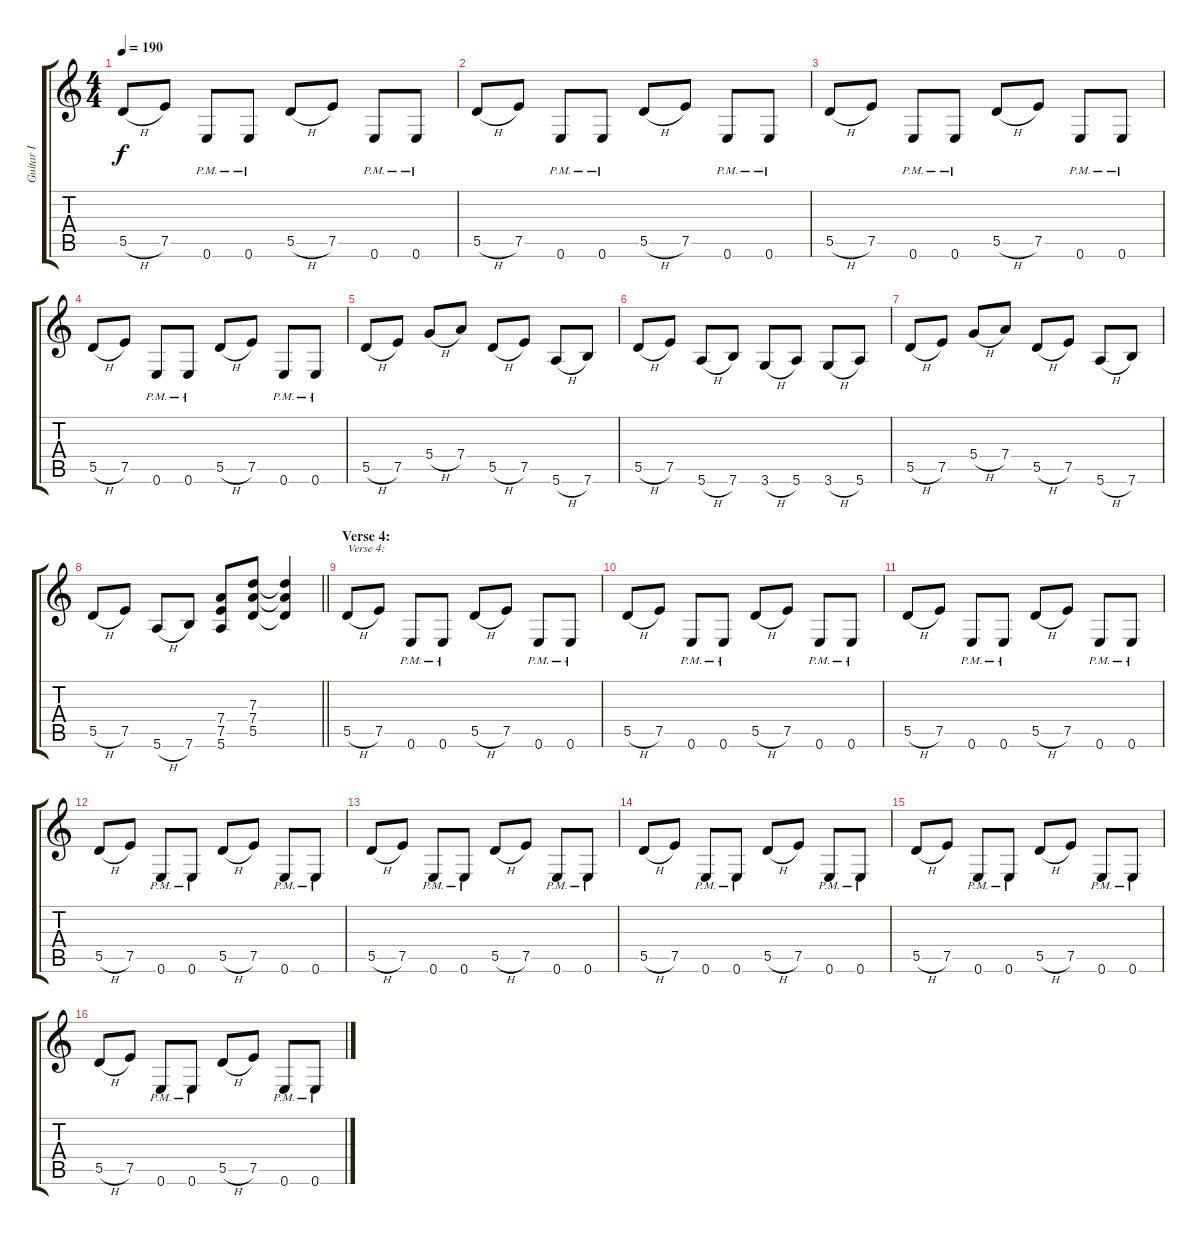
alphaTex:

\track ("Guitar I" "Guitar I") {instrument distortionguitar}
\staff {score tabs}
\tuning (E4 B3 G3 D3 A2 E2) {hide}
\ts (4 4)
\tempo 190
\clef g2
\ks c
5.5{h}.8{dy f} 7.5.8 0.6{pm}.8 0.6{pm}.8 5.5{h}.8 7.5.8 0.6{pm}.8 0.6{pm}.8 |
5.5{h}.8 7.5.8 0.6{pm}.8 0.6{pm}.8 5.5{h}.8 7.5.8 0.6{pm}.8 0.6{pm}.8 |
5.5{h}.8 7.5.8 0.6{pm}.8 0.6{pm}.8 5.5{h}.8 7.5.8 0.6{pm}.8 0.6{pm}.8 |
5.5{h}.8 7.5.8 0.6{pm}.8 0.6{pm}.8 5.5{h}.8 7.5.8 0.6{pm}.8 0.6{pm}.8 |
5.5{h}.8 7.5.8 5.4{h}.8 7.4.8 5.5{h}.8 7.5.8 5.6{h}.8 7.6.8 |
5.5{h}.8 7.5.8 5.6{h}.8 7.6.8 3.6{h}.8 5.6.8 3.6{h}.8 5.6.8 |
5.5{h}.8 7.5.8 5.4{h}.8 7.4.8 5.5{h}.8 7.5.8 5.6{h}.8 7.6.8 |
\barLineRight lightlight
5.5{h}.8 7.5.8 5.6{h}.8 7.6.8 (7.4 7.5 5.6).8 (7.3 7.4 5.5).8 (7.3{t} 7.4{t} 5.5{t}).4 |
\section ("" "Verse 4:")
5.5{h}.8{txt "Verse 4:"} 7.5.8 0.6{pm}.8 0.6{pm}.8 5.5{h}.8 7.5.8 0.6{pm}.8 0.6{pm}.8 |
5.5{h}.8 7.5.8 0.6{pm}.8 0.6{pm}.8 5.5{h}.8 7.5.8 0.6{pm}.8 0.6{pm}.8 |
5.5{h}.8 7.5.8 0.6{pm}.8 0.6{pm}.8 5.5{h}.8 7.5.8 0.6{pm}.8 0.6{pm}.8 |
5.5{h}.8 7.5.8 0.6{pm}.8 0.6{pm}.8 5.5{h}.8 7.5.8 0.6{pm}.8 0.6{pm}.8 |
5.5{h}.8 7.5.8 0.6{pm}.8 0.6{pm}.8 5.5{h}.8 7.5.8 0.6{pm}.8 0.6{pm}.8 |
5.5{h}.8 7.5.8 0.6{pm}.8 0.6{pm}.8 5.5{h}.8 7.5.8 0.6{pm}.8 0.6{pm}.8 |
5.5{h}.8 7.5.8 0.6{pm}.8 0.6{pm}.8 5.5{h}.8 7.5.8 0.6{pm}.8 0.6{pm}.8 |
5.5{h}.8 7.5.8 0.6{pm}.8 0.6{pm}.8 5.5{h}.8 7.5.8 0.6{pm}.8 0.6{pm}.8
